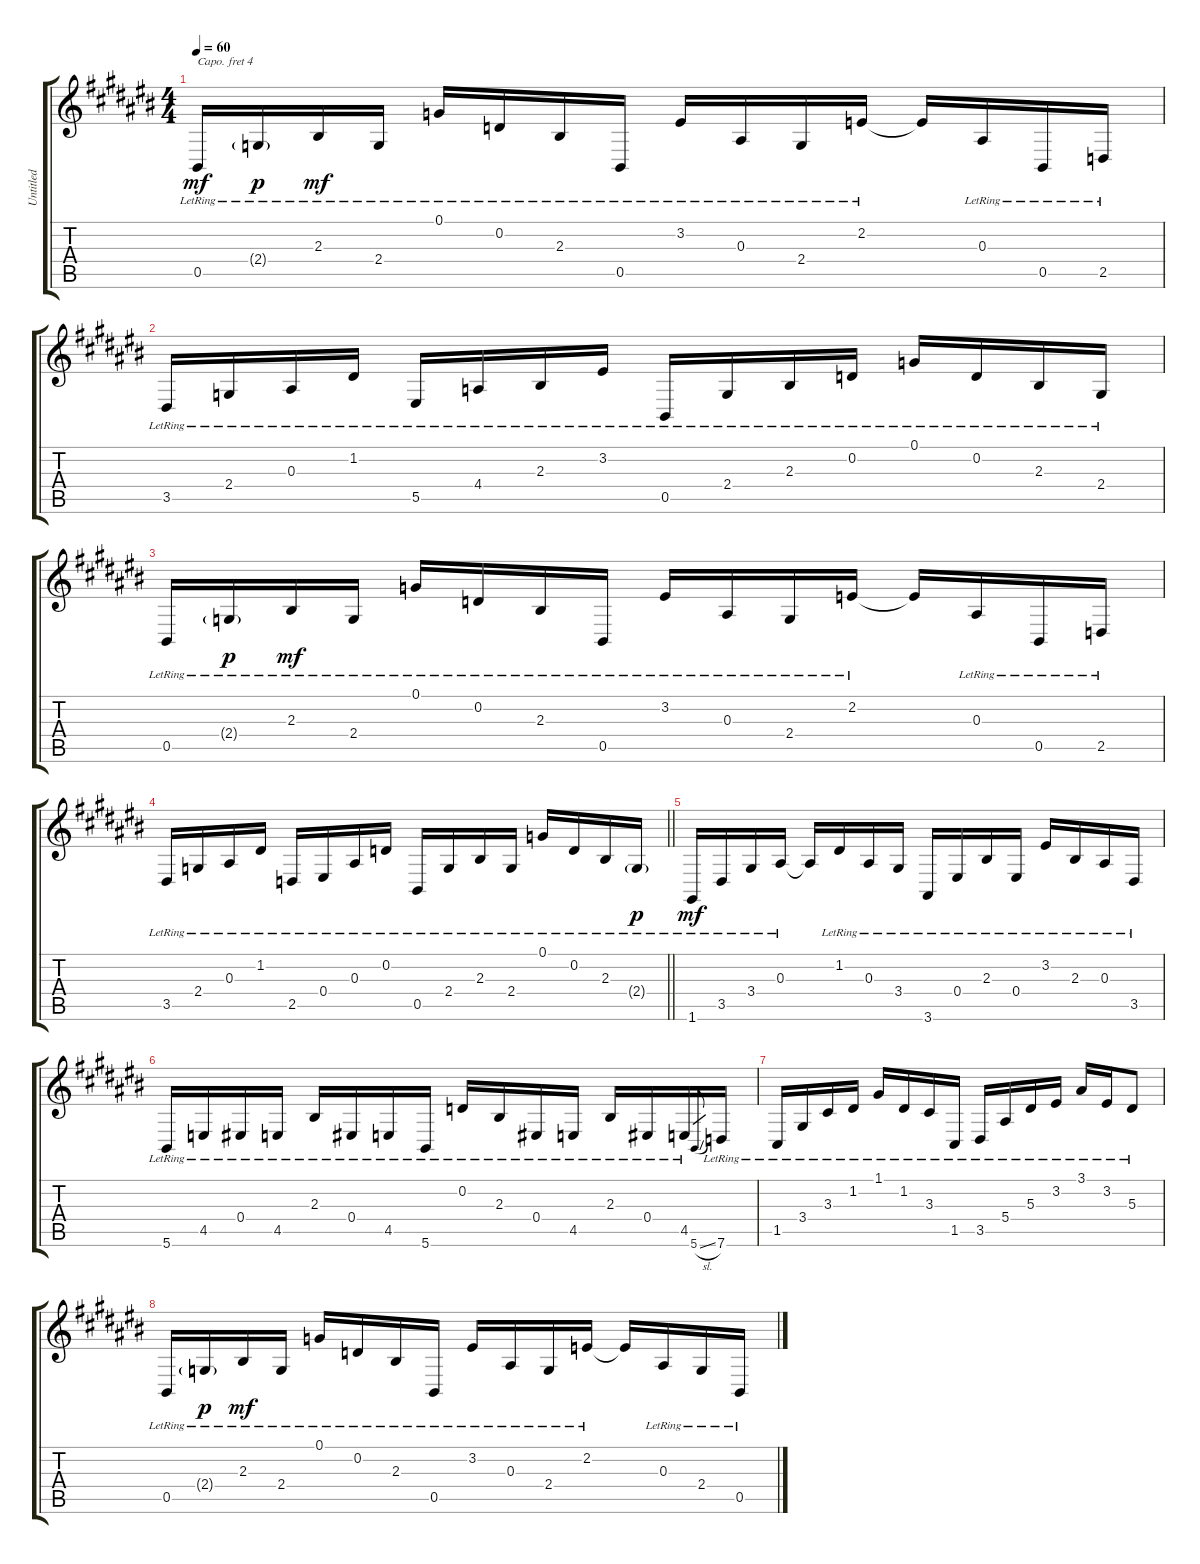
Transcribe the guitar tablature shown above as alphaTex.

\track ("Untitled" "Untitled") {instrument sitar}
\staff {score tabs}
\capo 4
\tuning (Eb4 Bb3 Gb3 Db3 Ab2 Eb2) {hide}
\ts (4 4)
\tempo 60
\clef g2
\ks c#
0.5{lr}.16{dy mf} 2.4{g lr}.16{dy p} 2.3{lr}.16{dy mf} 2.4{lr}.16 0.1{lr}.16 0.2{lr}.16 2.3{lr}.16 0.5{lr}.16 3.2{lr}.16 0.3{lr}.16 2.4{lr}.16 2.2{lr}.16 2.2{t}.16 0.3{lr}.16 0.5{lr}.16 2.5{lr}.16 |
\ks a#minor
3.5{lr}.16 2.4{lr}.16 0.3{lr}.16 1.2{lr}.16 5.5{lr}.16 4.4{lr}.16 2.3{lr}.16 3.2{lr}.16 0.5{lr}.16 2.4{lr}.16 2.3{lr}.16 0.2{lr}.16 0.1{lr}.16 0.2{lr}.16 2.3{lr}.16 2.4{lr}.16 |
\ks c#
0.5{lr}.16 2.4{g lr}.16{dy p} 2.3{lr}.16{dy mf} 2.4{lr}.16 0.1{lr}.16 0.2{lr}.16 2.3{lr}.16 0.5{lr}.16 3.2{lr}.16 0.3{lr}.16 2.4{lr}.16 2.2{lr}.16 2.2{t}.16 0.3{lr}.16 0.5{lr}.16 2.5{lr}.16 |
\barLineRight lightlight
\ks a#minor
3.5{lr}.16 2.4{lr}.16 0.3{lr}.16 1.2{lr}.16 2.5{lr}.16 0.4{lr}.16 0.3{lr}.16 0.2{lr}.16 0.5{lr}.16 2.4{lr}.16 2.3{lr}.16 2.4{lr}.16 0.1{lr}.16 0.2{lr}.16 2.3{lr}.16 2.4{g lr}.16{dy p} |
\ks c#
1.6{lr}.16{dy mf} 3.5{lr}.16 3.4{lr}.16 0.3{lr}.16 0.3{t}.16 1.2{lr}.16 0.3{lr}.16 3.4{lr}.16 3.6{lr}.16 0.4{lr}.16 2.3{lr}.16 0.4{lr}.16 3.2{lr}.16 2.3{lr}.16 0.3{lr}.16 3.5{lr}.16 |
\ks a#minor
5.6{lr}.16 4.5{lr}.16 0.4{lr}.16 4.5{lr}.16 2.3{lr}.16 0.4{lr}.16 4.5{lr}.16 5.6{lr}.16 0.2{lr}.16 2.3{lr}.16 0.4{lr}.16 4.5{lr}.16 2.3{lr}.16 0.4{lr}.16 4.5{lr}.16 5.6{sl}.8{gr} 7.6{lr}.16 |
\ks c#
1.5{lr}.16 3.4{lr}.16 3.3{lr}.16 1.2{lr}.16 1.1{lr}.16 1.2{lr}.16 3.3{lr}.16 1.5{lr}.16 3.5{lr}.16 5.4{lr}.16 5.3{lr}.16 3.2{lr}.16 3.1{lr}.16 3.2{lr}.16 5.3{lr}.8 |
\ks a#minor
0.5{lr}.16 2.4{g lr}.16{dy p} 2.3{lr}.16{dy mf} 2.4{lr}.16 0.1{lr}.16 0.2{lr}.16 2.3{lr}.16 0.5{lr}.16 3.2{lr}.16 0.3{lr}.16 2.4{lr}.16 2.2{lr}.16 2.2{t}.16 0.3{lr}.16 2.4{lr}.16 0.5{lr}.16
